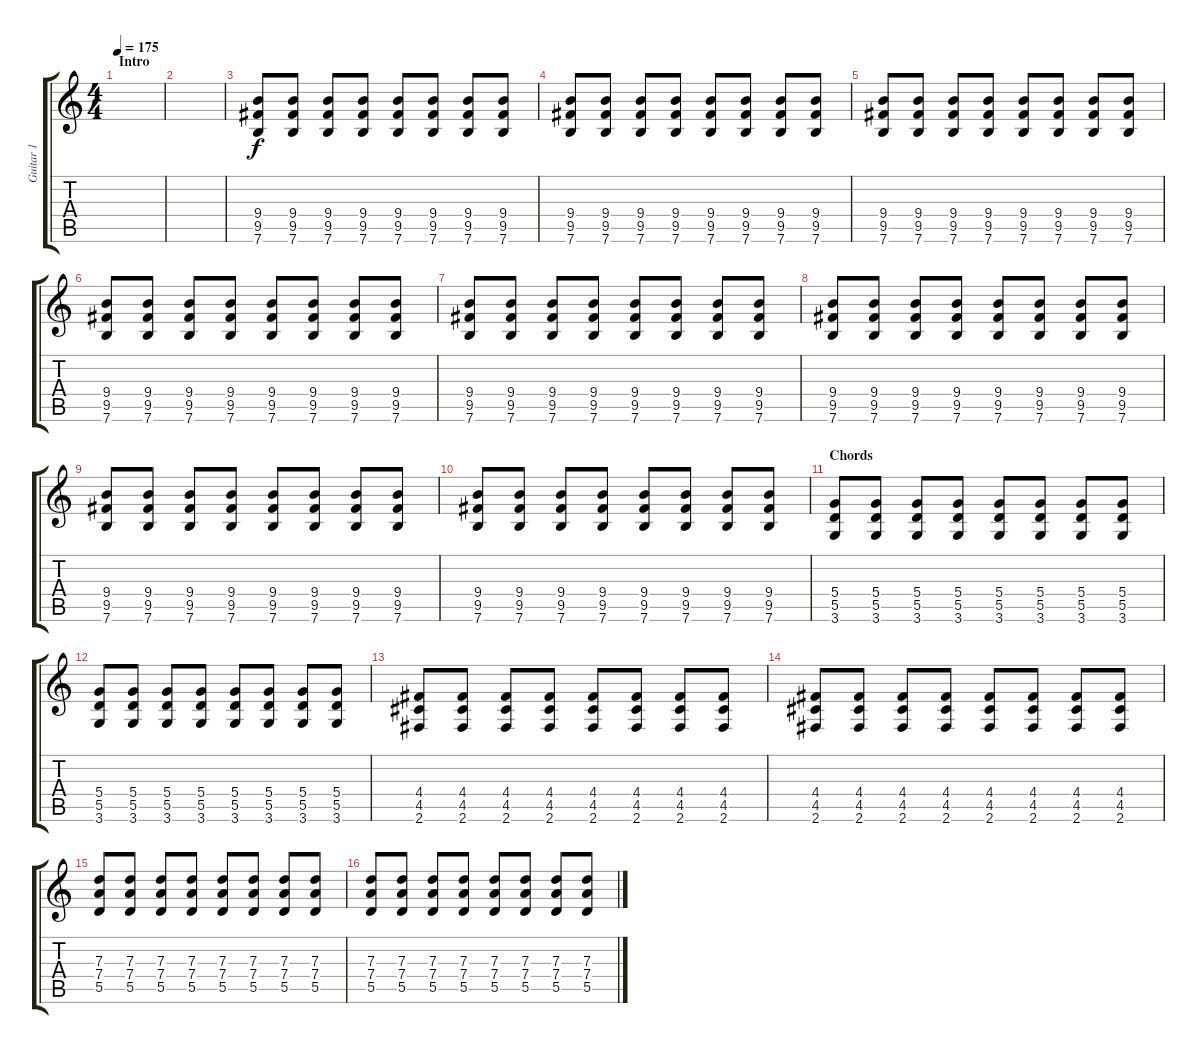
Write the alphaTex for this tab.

\track ("Guitar 1" "Guitar 1") {instrument distortionguitar}
\staff {score tabs}
\tuning (E4 B3 G3 D3 A2 E2) {hide}
\ts (4 4)
\section ("" "Intro")
\tempo 175
\clef g2
\ks c
|
|
(9.4 9.5 7.6).8 (9.4 9.5 7.6).8 (9.4 9.5 7.6).8 (9.4 9.5 7.6).8 (9.4 9.5 7.6).8 (9.4 9.5 7.6).8 (9.4 9.5 7.6).8 (9.4 9.5 7.6).8 |
(9.4 9.5 7.6).8 (9.4 9.5 7.6).8 (9.4 9.5 7.6).8 (9.4 9.5 7.6).8 (9.4 9.5 7.6).8 (9.4 9.5 7.6).8 (9.4 9.5 7.6).8 (9.4 9.5 7.6).8 |
(9.4 9.5 7.6).8 (9.4 9.5 7.6).8 (9.4 9.5 7.6).8 (9.4 9.5 7.6).8 (9.4 9.5 7.6).8 (9.4 9.5 7.6).8 (9.4 9.5 7.6).8 (9.4 9.5 7.6).8 |
(9.4 9.5 7.6).8 (9.4 9.5 7.6).8 (9.4 9.5 7.6).8 (9.4 9.5 7.6).8 (9.4 9.5 7.6).8 (9.4 9.5 7.6).8 (9.4 9.5 7.6).8 (9.4 9.5 7.6).8 |
(9.4 9.5 7.6).8 (9.4 9.5 7.6).8 (9.4 9.5 7.6).8 (9.4 9.5 7.6).8 (9.4 9.5 7.6).8 (9.4 9.5 7.6).8 (9.4 9.5 7.6).8 (9.4 9.5 7.6).8 |
(9.4 9.5 7.6).8 (9.4 9.5 7.6).8 (9.4 9.5 7.6).8 (9.4 9.5 7.6).8 (9.4 9.5 7.6).8 (9.4 9.5 7.6).8 (9.4 9.5 7.6).8 (9.4 9.5 7.6).8 |
(9.4 9.5 7.6).8 (9.4 9.5 7.6).8 (9.4 9.5 7.6).8 (9.4 9.5 7.6).8 (9.4 9.5 7.6).8 (9.4 9.5 7.6).8 (9.4 9.5 7.6).8 (9.4 9.5 7.6).8 |
(9.4 9.5 7.6).8 (9.4 9.5 7.6).8 (9.4 9.5 7.6).8 (9.4 9.5 7.6).8 (9.4 9.5 7.6).8 (9.4 9.5 7.6).8 (9.4 9.5 7.6).8 (9.4 9.5 7.6).8 |
\section ("" "Chords")
(5.4 5.5 3.6).8 (5.4 5.5 3.6).8 (5.4 5.5 3.6).8 (5.4 5.5 3.6).8 (5.4 5.5 3.6).8 (5.4 5.5 3.6).8 (5.4 5.5 3.6).8 (5.4 5.5 3.6).8 |
(5.4 5.5 3.6).8 (5.4 5.5 3.6).8 (5.4 5.5 3.6).8 (5.4 5.5 3.6).8 (5.4 5.5 3.6).8 (5.4 5.5 3.6).8 (5.4 5.5 3.6).8 (5.4 5.5 3.6).8 |
(4.4 4.5 2.6).8 (4.4 4.5 2.6).8 (4.4 4.5 2.6).8 (4.4 4.5 2.6).8 (4.4 4.5 2.6).8 (4.4 4.5 2.6).8 (4.4 4.5 2.6).8 (4.4 4.5 2.6).8 |
(4.4 4.5 2.6).8 (4.4 4.5 2.6).8 (4.4 4.5 2.6).8 (4.4 4.5 2.6).8 (4.4 4.5 2.6).8 (4.4 4.5 2.6).8 (4.4 4.5 2.6).8 (4.4 4.5 2.6).8 |
(7.3 7.4 5.5).8 (7.3 7.4 5.5).8 (7.3 7.4 5.5).8 (7.3 7.4 5.5).8 (7.3 7.4 5.5).8 (7.3 7.4 5.5).8 (7.3 7.4 5.5).8 (7.3 7.4 5.5).8 |
(7.3 7.4 5.5).8 (7.3 7.4 5.5).8 (7.3 7.4 5.5).8 (7.3 7.4 5.5).8 (7.3 7.4 5.5).8 (7.3 7.4 5.5).8 (7.3 7.4 5.5).8 (7.3 7.4 5.5).8
